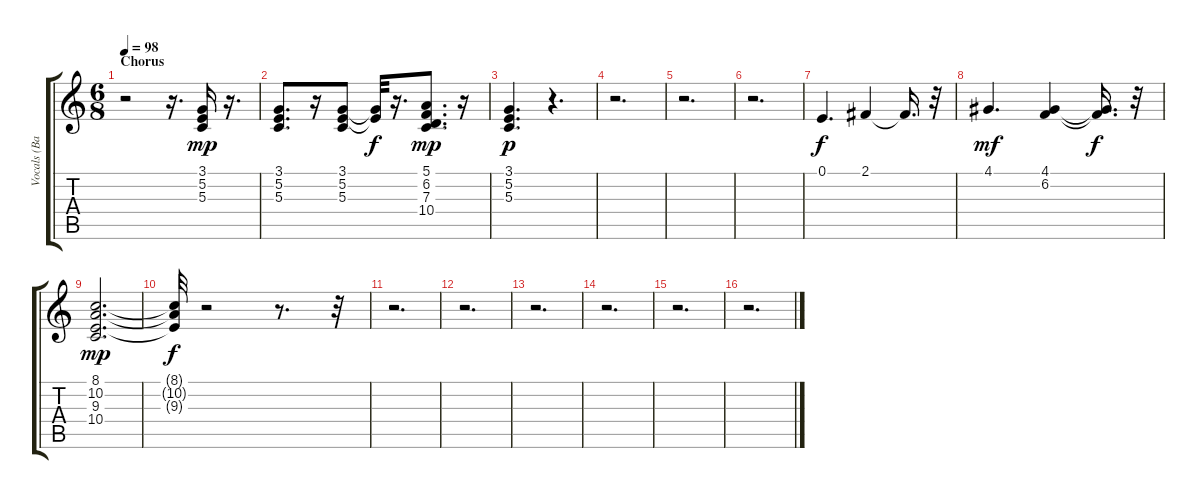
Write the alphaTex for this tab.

\track ("Vocals (Background)" "Vocals (Ba") {instrument choiraahs}
\staff {score tabs}
\tuning (E4 B3 G3 D3 A2 E2) {hide}
\ts (6 8)
\section ("" "Chorus")
\tempo 98
\clef g2
\ks c
r.2{dy f} r.16{d} (3.1 5.2 5.3).16{dy mp} r.16{d} |
(3.1 5.2 5.3).8{d} r.16 (3.1 5.2 5.3).8 (3.1{t} 5.2{t}).32{dy f} r.16{d} (5.1 6.2 7.3 10.4).8{d dy mp} r.16 |
(3.1 5.2 5.3).4{d dy p} r.4{d} |
r.2{d} |
r.2{d} |
r.2{d} |
0.1.4{d dy f} 2.1.4 2.1{t}.16{d} r.32 |
4.1.4{d dy mf} (4.1 6.2).4 (4.1{t} 6.2{t}).16{d dy f} r.32 |
(8.1 10.2 9.3 10.4).2{d dy mp} |
(8.1{t} 10.2{t} 9.3{t}).32{dy f} r.2 r.8{d} r.32 |
r.2{d} |
r.2{d} |
r.2{d} |
r.2{d} |
r.2{d} |
r.2{d}
